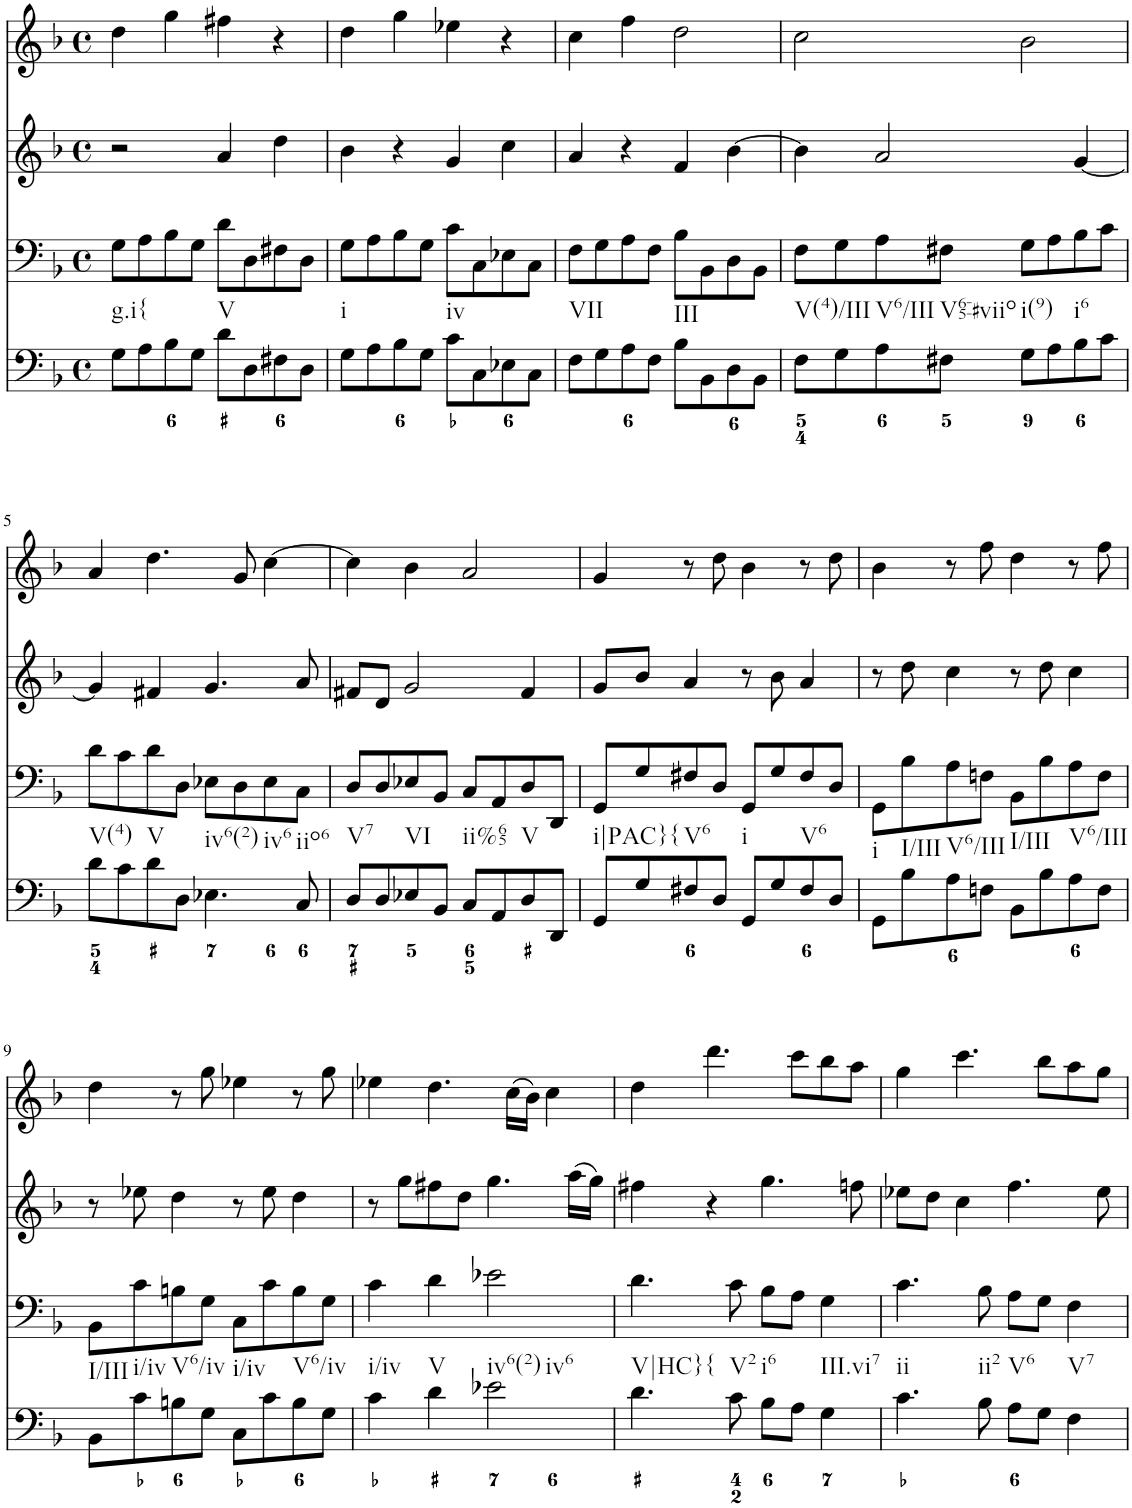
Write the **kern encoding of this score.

**kern	**kern	**kern	**kern
*part4	*part3	*part2	*part1
*staff4	*staff3	*staff2	*staff1
*I"Piano	*I"Piano	*I"Piano	*I"Piano
*I'Pno	*I'Pno	*I'Pno	*I'Pno
*clefF4	*clefF4	*clefG2	*clefG2
*k[b-]	*k[b-]	*k[b-]	*k[b-]
*d:	*d:	*d:	*d:
*M4/4	*M4/4	*M4/4	*M4/4
*met(c)	*met(c)	*met(c)	*met(c)
=1	=1	=1	=1
!	!LO:TX:b:t=g.i{	!	!
8G\L	8G\L	2r	4dd\
8A\	8A\	.	.
8B-\	8B-\	.	4gg\
8G\J	8G\J	.	.
!	!LO:TX:b:t=V	!	!
8d\L	8d\L	4a/	4ff#X\
8D\	8D\	.	.
8F#X\	8F#X\	4dd\	4r
8D\J	8D\J	.	.
=2	=2	=2	=2
!	!LO:TX:b:t=i	!	!
8G\L	8G\L	4b-\	4dd\
8A\	8A\	.	.
8B-\	8B-\	4r	4gg\
8G\J	8G\J	.	.
!	!LO:TX:b:t=iv	!	!
8c\L	8c\L	4g/	4ee-X\
8C\	8C\	.	.
8E-X\	8E-X\	4cc\	4r
8C\J	8C\J	.	.
=3	=3	=3	=3
!	!LO:TX:b:t=VII	!	!
8F\L	8F\L	4a/	4cc\
8G\	8G\	.	.
8A\	8A\	4r	4ff\
8F\J	8F\J	.	.
!	!LO:TX:b:t=III	!	!
8B-\L	8B-\L	4f/	2dd\
8BB-\	8BB-\	.	.
8D\	8D\	[4b-\	.
8BB-\J	8BB-\J	.	.
=4	=4	=4	=4
!	!LO:TX:b:t=V(4)/III	!	!
8F\L	8F\L	4b-\]	2cc\
8G\	8G\	.	.
!	!LO:TX:b:t=V6/III	!	!
8A\	8A\	2a/	.
!	!LO:TX:b:t=V65-#viio	!	!
8F#X\J	8F#X\J	.	.
!	!LO:TX:b:t=i(9)	!	!
8G\L	8G\L	.	2b-\
8A\	8A\	.	.
!	!LO:TX:b:t=i6	!	!
8B-\	8B-\	[4g/	.
8c\J	8c\J	.	.
!!LO:LB:g=z
=5	=5	=5	=5
!	!LO:TX:b:t=V(4)	!	!
8d\L	8d\L	4g/]	4a/
8c\	8c\	.	.
!	!LO:TX:b:t=V	!	!
8d\	8d\	4f#X/	4.dd\
8D\J	8D\J	.	.
!	!LO:TX:b:t=iv6(2)	!	!
4.E-X\	8E-X\L	4.g/	.
.	8D\	.	8g/
!	!LO:TX:b:t=iv6	!	!
.	8E-\	.	[4cc\
!	!LO:TX:b:t=iio6	!	!
8C/	8C\J	8a/	.
=6	=6	=6	=6
!	!LO:TX:b:t=V7	!	!
8D/L	8D/L	8f#X/L	4cc\]
8D/	8D/	8d/J	.
!	!LO:TX:b:t=VI	!	!
8E-X/	8E-X/	2g/	4b-\
8BB-/J	8BB-/J	.	.
!	!LO:TX:b:t=ii%65	!	!
8C/L	8C/L	.	2a/
8AA/	8AA/	.	.
!	!LO:TX:b:t=V	!	!
8D/	8D/	4f#/	.
8DD/J	8DD/J	.	.
=7	=7	=7	=7
!	!LO:TX:b:t=i|PAC}{	!	!
8GG/L	8GG/L	8g/L	4g/
8G/	8G/	8b-/J	.
!	!LO:TX:b:t=V6	!	!
8F#X/	8F#X/	4a/	8r
8D/J	8D/J	.	8dd\
!	!LO:TX:b:t=i	!	!
8GG/L	8GG/L	8r	4b-\
8G/	8G/	8b-\	.
!	!LO:TX:b:t=V6	!	!
8F#/	8F#/	4a/	8r
8D/J	8D/J	.	8dd\
=8	=8	=8	=8
!	!LO:TX:b:t=i	!	!
8GG\L	8GG\L	8r	4b-\
!	!LO:TX:b:t=I/III	!	!
8B-\	8B-\	8dd\	.
!	!LO:TX:b:t=V6/III	!	!
8A\	8A\	4cc\	8r
8Fn\J	8Fn\J	.	8ff\
!	!LO:TX:b:t=I/III	!	!
8BB-\L	8BB-\L	8r	4dd\
8B-\	8B-\	8dd\	.
!	!LO:TX:b:t=V6/III	!	!
8A\	8A\	4cc\	8r
8F\J	8F\J	.	8ff\
!!LO:LB:g=z
=9	=9	=9	=9
!	!LO:TX:b:t=I/III	!	!
8BB-\L	8BB-\L	8r	4dd\
!	!LO:TX:b:t=i/iv	!	!
8c\	8c\	8ee-X\	.
!	!LO:TX:b:t=V6/iv	!	!
8Bn\	8Bn\	4dd\	8r
8G\J	8G\J	.	8gg\
!	!LO:TX:b:t=i/iv	!	!
8C\L	8C\L	8r	4ee-X\
8c\	8c\	8ee-\	.
!	!LO:TX:b:t=V6/iv	!	!
8B\	8B\	4dd\	8r
8G\J	8G\J	.	8gg\
=10	=10	=10	=10
!	!LO:TX:b:t=i/iv	!	!
4c\	4c\	8r	4ee-X\
.	.	8gg\L	.
!	!LO:TX:b:t=V	!	!
4d\	4d\	8ff#X\	4.dd\
.	.	8dd\J	.
!	!LO:TX:b:t=iv6(2)	!	!
!	!LO:TX:b:t=iv6	!	!
2e-X\	2e-X\	4.gg\	.
.	.	.	(16cc\LL
.	.	.	16b-\JJ)
.	.	.	4cc\
.	.	(16aa\LL	.
.	.	16gg\JJ)	.
=11	=11	=11	=11
!	!LO:TX:b:t=V|HC}	!	!
!	!LO:TX:b:t={	!	!
4.d\	4.d\	4ff#X\	4dd\
.	.	4r	4.ddd\
!	!LO:TX:b:t=V2	!	!
8c\	8c\	.	.
!	!LO:TX:b:t=i6	!	!
8B-\L	8B-\L	4.gg\	.
8A\J	8A\J	.	8ccc\L
!	!LO:TX:b:t=III.vi7	!	!
4G\	4G\	.	8bb-\
.	.	8ffn\	8aa\J
=12	=12	=12	=12
!	!LO:TX:b:t=ii	!	!
4.c\	4.c\	8ee-X\L	4gg\
.	.	8dd\J	.
.	.	4cc\	4.ccc\
!	!LO:TX:b:t=ii2	!	!
8B-\	8B-\	.	.
!	!LO:TX:b:t=V6	!	!
8A\L	8A\L	4.ff\	.
8G\J	8G\J	.	8bb-\L
!	!LO:TX:b:t=V7	!	!
4F\	4F\	.	8aa\
.	.	8ee-\	8gg\J
=	=	=	=
*-	*-	*-	*-
